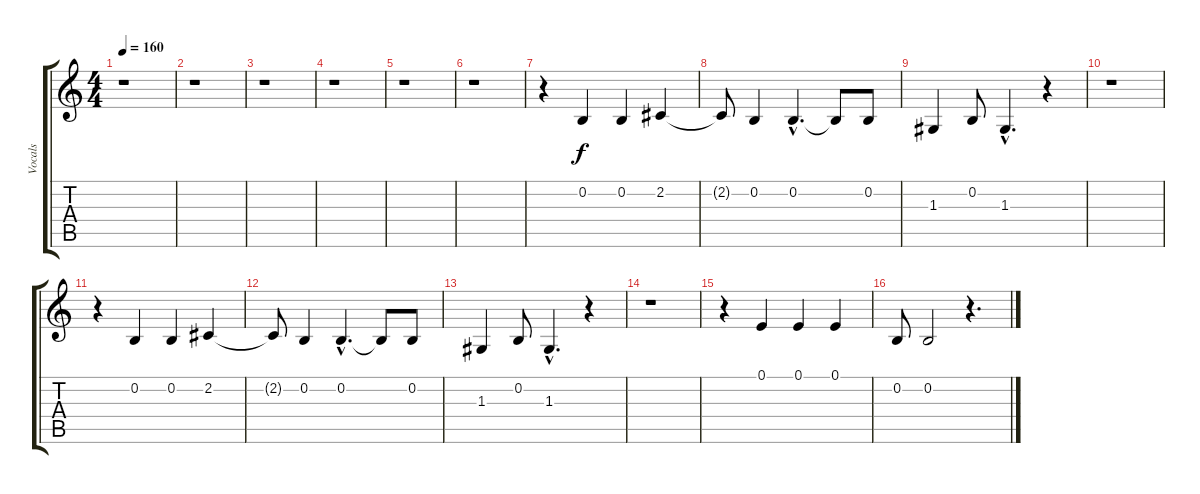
\track ("Vocals" "Vocals") {instrument lead1square}
\staff {score tabs}
\tuning (E4 B3 G3 D3 A2 E2) {hide}
\ts (4 4)
\tempo 160
\clef g2
\ks c
r.1{dy f} |
r.1 |
r.1 |
r.1 |
r.1 |
r.1 |
r.4 0.2.4 0.2.4 2.2.4 |
2.2{t}.8 0.2.4 0.2{hac}.4{d} 0.2{t}.8 0.2.8 |
1.3.4 0.2.8 1.3{hac}.4{d} r.4 |
r.1 |
r.4 0.2.4 0.2.4 2.2.4 |
2.2{t}.8 0.2.4 0.2{hac}.4{d} 0.2{t}.8 0.2.8 |
1.3.4 0.2.8 1.3{hac}.4{d} r.4 |
r.1 |
r.4 0.1.4 0.1.4 0.1.4 |
0.2.8 0.2.2 r.4{d}
